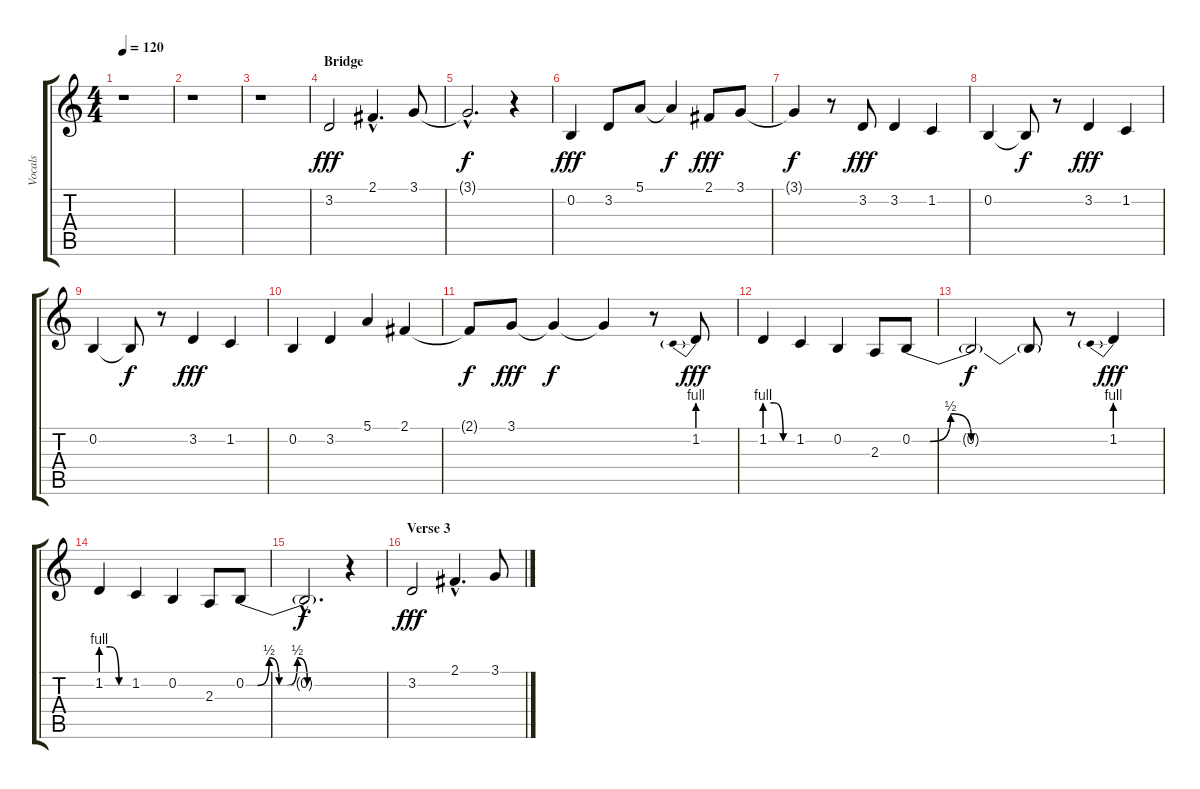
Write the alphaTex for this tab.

\track ("Vocals" "Vocals") {instrument tenorsax}
\staff {score tabs}
\tuning (E4 B3 G3 D3 A2 E2) {hide}
\ts (4 4)
\tempo 120
\clef g2
\ks c
r.1{dy f} |
r.1 |
r.1 |
\section ("" "Bridge")
3.2.2{dy fff} 2.1{hac}.4{d} 3.1.8 |
3.1{hac t}.2{d dy f} r.4 |
0.2.4{dy fff} 3.2.8 5.1.8 5.1{t}.4{dy f} 2.1.8{dy fff} 3.1.8 |
3.1{t}.4{dy f} r.8 3.2.8{dy fff} 3.2.4 1.2.4 |
0.2.4 0.2{t}.8{dy f} r.8 3.2.4{dy fff} 1.2.4 |
0.2.4 0.2{t}.8{dy f} r.8 3.2.4{dy fff} 1.2.4 |
0.2.4 3.2.4 5.1.4 2.1.4 |
2.1{t}.8{dy f} 3.1.8{dy fff} 3.1{t}.4{dy f} 3.1{t}.4 r.8 1.2{be (prebend 0 4 60 4)}.8{dy fff} |
1.2{be (custom 0 4 20 4 40 0 60 0)}.4 1.2.4 0.2.4 2.3.8 0.2{be (custom 0 0 7 0 15 2 23 0 60 0)}.8 |
0.2{t}.2{dy f} 0.2{t}.8 r.8 1.2{be (prebend 0 4 60 4)}.4{dy fff} |
1.2{be (custom 0 4 20 4 40 0 60 0)}.4 1.2.4 0.2.4 2.3.8 0.2{be (custom 0 0 7 0 14 2 20 0 25 0 31 2 37 0 60 0)}.8 |
0.2{hac t}.2{d dy f} r.4 |
\section ("" "Verse 3")
3.2.2{dy fff} 2.1{hac}.4{d} 3.1.8
